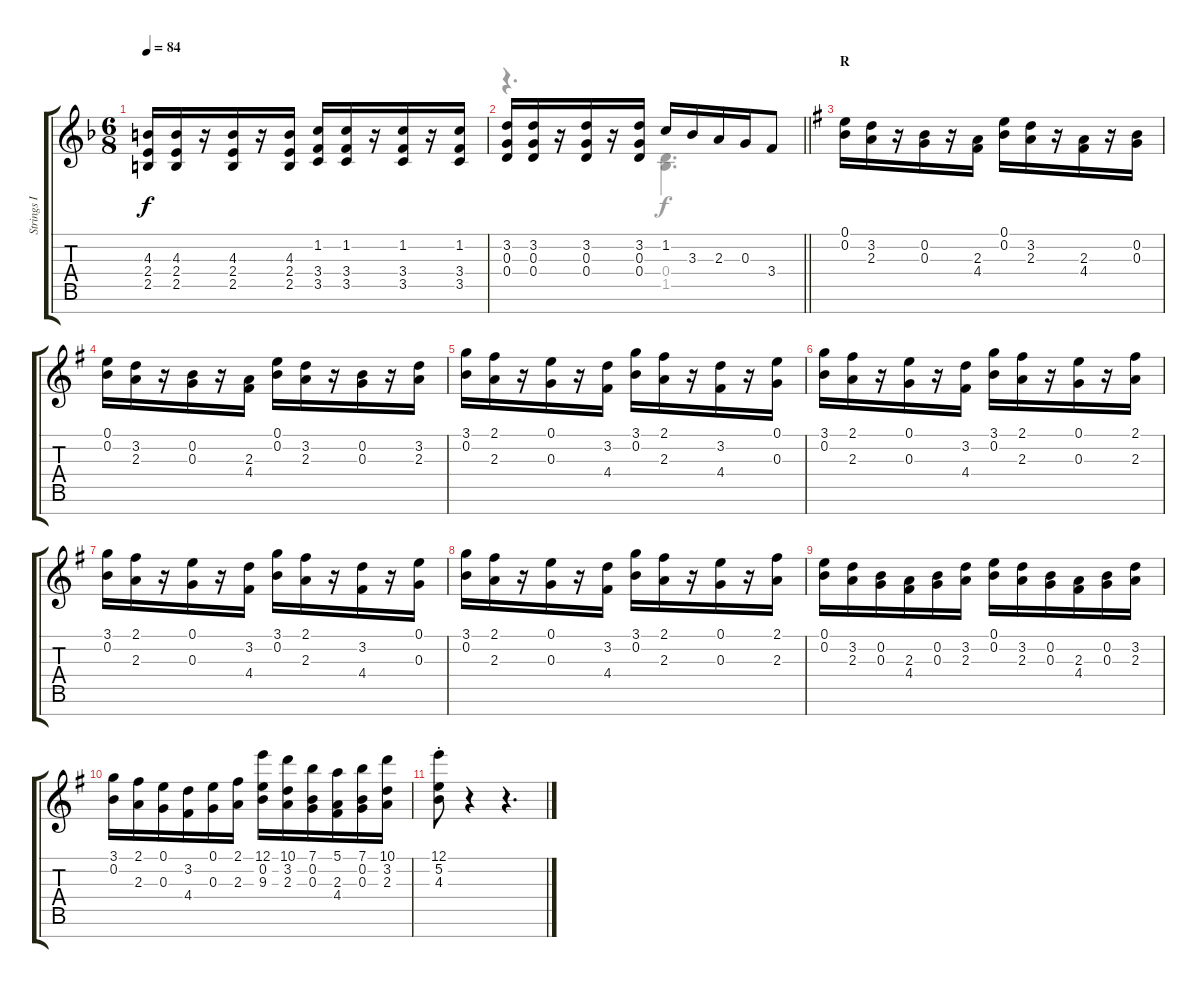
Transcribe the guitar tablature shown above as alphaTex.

\track ("Strings I" "Strings I") {instrument stringensemble1}
\staff {score tabs}
\tuning (E5 B4 G4 D4 A3 E3 B2) {hide}
\voice
\ts (6 8)
\tempo 84
\clef g2
\ks f
(4.3 2.4 2.5).16{dy f} (4.3 2.4 2.5).16 r.16 (4.3 2.4 2.5).16 r.16 (4.3 2.4 2.5).16 (1.2 3.4 3.5).16 (1.2 3.4 3.5).16 r.16 (1.2 3.4 3.5).16 r.16 (1.2 3.4 3.5).16 |
\barLineRight lightlight
(3.2 0.3 0.4).16 (3.2 0.3 0.4).16 r.16 (3.2 0.3 0.4).16 r.16 (3.2 0.3 0.4).16 1.2.16 3.3.16 2.3.16 0.3.16 3.4.8 |
\section ("" "R")
\ks g
(0.1 0.2).16 (3.2 2.3).16 r.16 (0.2 0.3).16 r.16 (2.3 4.4).16 (0.1 0.2).16 (3.2 2.3).16 r.16 (2.3 4.4).16 r.16 (0.2 0.3).16 |
(0.1 0.2).16 (3.2 2.3).16 r.16 (0.2 0.3).16 r.16 (2.3 4.4).16 (0.1 0.2).16 (3.2 2.3).16 r.16 (0.2 0.3).16 r.16 (3.2 2.3).16 |
(3.1 0.2).16 (2.1 2.3).16 r.16 (0.1 0.3).16 r.16 (3.2 4.4).16 (3.1 0.2).16 (2.1 2.3).16 r.16 (3.2 4.4).16 r.16 (0.1 0.3).16 |
(3.1 0.2).16 (2.1 2.3).16 r.16 (0.1 0.3).16 r.16 (3.2 4.4).16 (3.1 0.2).16 (2.1 2.3).16 r.16 (0.1 0.3).16 r.16 (2.1 2.3).16 |
(3.1 0.2).16 (2.1 2.3).16 r.16 (0.1 0.3).16 r.16 (3.2 4.4).16 (3.1 0.2).16 (2.1 2.3).16 r.16 (3.2 4.4).16 r.16 (0.1 0.3).16 |
(3.1 0.2).16 (2.1 2.3).16 r.16 (0.1 0.3).16 r.16 (3.2 4.4).16 (3.1 0.2).16 (2.1 2.3).16 r.16 (0.1 0.3).16 r.16 (2.1 2.3).16 |
(0.1 0.2).16 (3.2 2.3).16 (0.2 0.3).16 (2.3 4.4).16 (0.2 0.3).16 (3.2 2.3).16 (0.1 0.2).16 (3.2 2.3).16 (0.2 0.3).16 (2.3 4.4).16 (0.2 0.3).16 (3.2 2.3).16 |
(3.1 0.2).16 (2.1 2.3).16 (0.1 0.3).16 (3.2 4.4).16 (0.1 0.3).16 (2.1 2.3).16 (12.1 0.2 9.3).16 (10.1 3.2 2.3).16 (7.1 0.2 0.3).16 (5.1 2.3 4.4).16 (7.1 0.2 0.3).16 (10.1 3.2 2.3).16 |
(12.1{st} 5.2{st} 4.3{st}).8 r.4 r.4{d}
\voice
\clef g2
\ottava regular
\simile none
\ks f
|
\barLineRight lightlight
r.4{d} (0.4 1.5).4{d} |
\ks g
|
|
|
|
|
|
|
|
